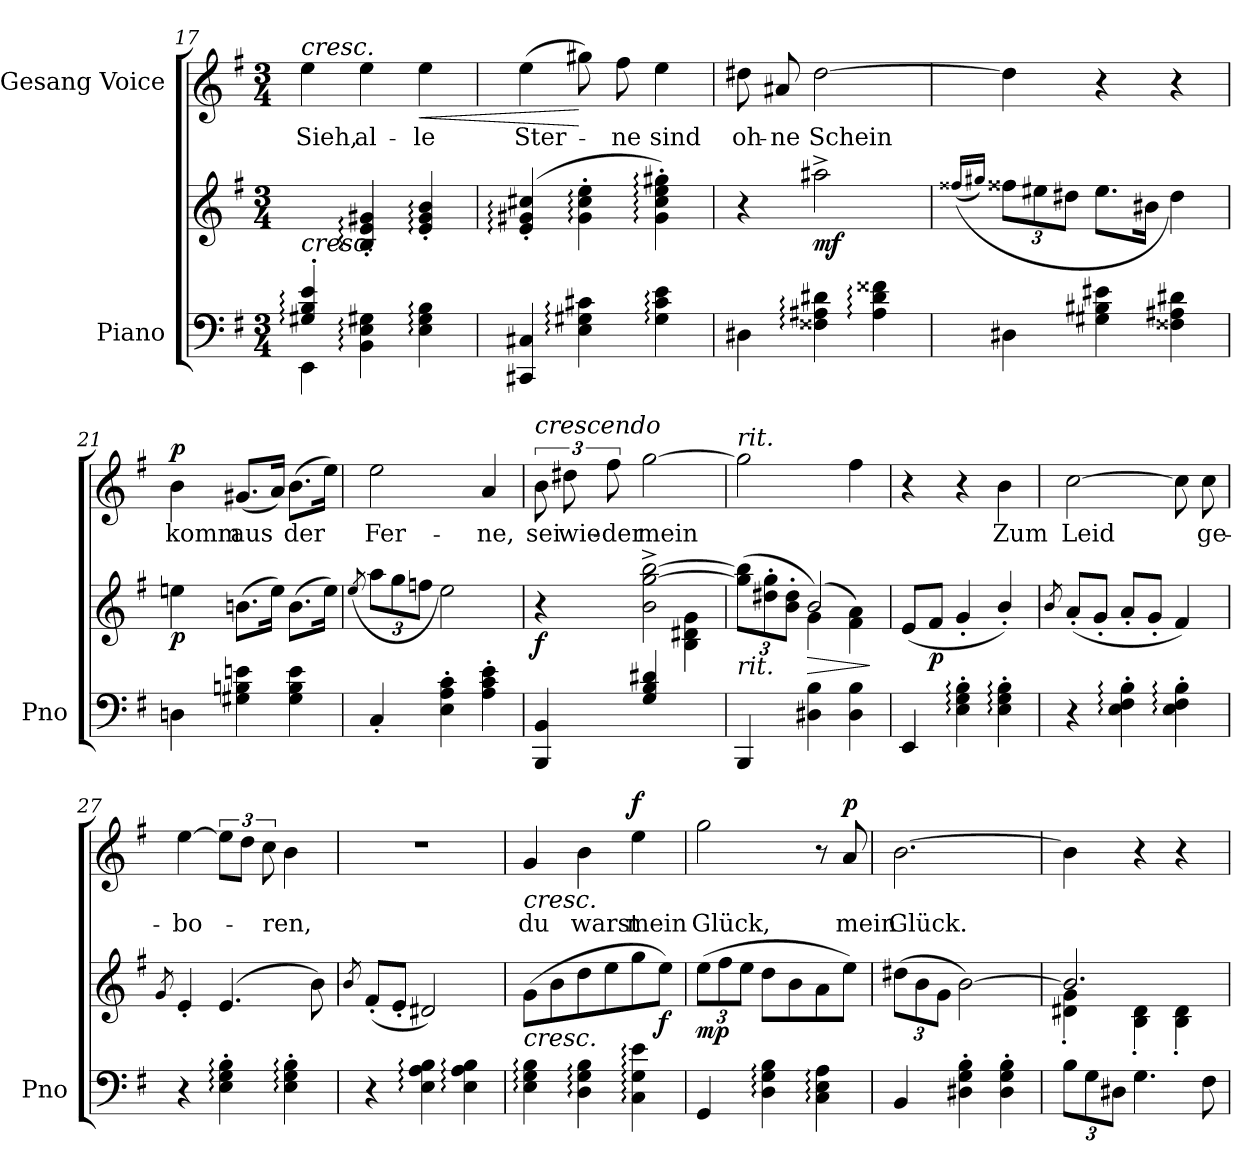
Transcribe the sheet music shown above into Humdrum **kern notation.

**kern	**kern	**dynam	**kern	**text	**dynam
*part2	*part2	*part2	*part1	*part1	*part1
*staff3	*staff2	*staff2/3	*staff1	*staff1	*staff1
*I"Piano	*	*	*I"Gesang Voice	*	*
*I'Pno	*	*	*	*	*
*clefF4	*clefG2	*	*clefG2	*	*
*k[f#]	*k[f#]	*	*k[f#]	*	*
*M3/4	*M3/4	*	*M3/4	*	*
=17	=17	=17	=17	=17	=17
*^	*	*	*	*	*
!	!	!	!	!LO:TX:a:i:t=cresc.	!	!
!	!	!LO:TX:b:i:t=cresc.	!	!	!	!
!	!	!	!	!	!LO:LY:b	!
(>4G#X/:' 4B/:' 4e/:'	4EE\	4ryy	.	4ee\	Sieh,	.
!	!	!	!	!	!LO:LY:b	!
2ryy	4BB\: 4E\: 4G#X\:	4B/:' 4e/:' 4g#X/:'	.	4ee\	al-	.
!	!	!	!	!	!LO:LY:b	!LO:HP:b
.	4E\: 4G#\: 4B\:	4e/:' 4g#/:' 4b/:')	.	4ee\	-le	<
=18	=18	=18	=18	=18	=18	=18
!	!	!	!	!	!LO:LY:b	!
*v	*v	*	*	*	*	*
4CC#X/ 4C#X/	(>4e/:' 4g#X/:' 4cc#X/:'	.	(>4ee\	Ster-	.
4E\: 4G#X\: 4c#X\:	4g#\:' 4cc#\:' 4ee\:'	.	8gg#X\)	.	[
!	!	!	!	!LO:LY:b	!
.	.	.	8ff#\	-ne	.
!	!	!	!	!LO:LY:b	!
4G#\: 4c#\: 4e\:	4g#\:' 4cc#\:' 4ee\:' 4gg#X\:')	.	4ee\	sind	.
!!LO:LB:g=z
=19	=19	=19	=19	=19	=19
!	!	!	!	!LO:LY:b	!
4D#X\	4r	.	8dd#X\	oh-	.
!	!	!	!	!LO:LY:b	!
.	.	.	8a#X/	-ne	.
!	!	!LO:DY:b	!	!LO:LY:b	!
4F##X\: 4A#X\: 4d#X\:	2aa#X^\	mf	[2dd#\	Schein	.
4A#\: 4d#\: 4f##X\:	.	.	.	.	.
=20	=20	=20	=20	=20	=20
.	(<(>16qff##X/LL	.	.	.	.
.	16qgg#X/JJ)	.	.	.	.
*	*Xbrackettup	*	*	*	*
4D#X\	12ff##\L	.	4dd#\]	.	.
.	12ee#X\	.	.	.	.
.	12dd#X\J	.	.	.	.
4G#X\ 4B#X\ 4e#X\	8.ee#\L	.	4r	.	.
.	16b#X\Jk	.	.	.	.
4F##X\ 4A#X\ 4d#X\	4dd#\)	.	4r	.	.
=21	=21	=21	=21	=21	=21
!	!	!LO:DY:b	!	!LO:LY:b	!LO:DY:a
4Dn\	4een\	p	4b\	komm	p
!	!	!	!	!LO:LY:b	!
4G#X\ 4Bn\ 4en\	(>8.bn\L	.	(<8.g#X/L	aus	.
.	16ee\Jk)	.	16a/Jk)	.	.
!	!	!	!	!LO:LY:b	!
4G#\ 4B\ 4e\	(>8.b\L	.	(>8.b\L	der	.
.	16ee\Jk)	.	16ee\Jk)	.	.
=22	=22	=22	=22	=22	=22
.	(>8qee/	.	.	.	.
!	!	!	!	!LO:LY:b	!
4C'/	12aa\L	.	2ee\	Fer-	.
.	12gg\	.	.	.	.
.	12ffn\J	.	.	.	.
4E\' 4A\' 4c\'	2ee\)	.	.	.	.
!	!	!	!	!LO:LY:b	!
4A\' 4c\' 4e\'	.	.	4a/	-ne,	.
=23	=23	=23	=23	=23	=23
*	*^	*	*	*	*
!	!	!	!	!LO:TX:a:i:t=crescendo	!	!
!	!	!	!LO:DY:b	!	!LO:LY:b	!
4BBB/ 4BB/	4r	2ryy	f	12b\	sei	.
!	!	!	!	!	!LO:LY:b	!
.	.	.	.	12dd#X\	wie-	.
!	!	!	!	!	!LO:LY:b	!
.	.	.	.	12ff#\	-der	.
!	!	!	!	!	!LO:LY:b	!
4G/ 4B/ 4d#X/	2b\^ [2gg\^ [2bb\^	.	.	[2gg\	mein	.
4ryy	.	4B\ 4d#X\ 4g\	.	.	.	.
!!LO:PB:g=z
=24	=24	=24	=24	=24	=24	=24
*	*	*	*	*MM106	*	*
!	!	!	!	!LO:TX:a:i:t=rit.	!	!
!	!LO:TX:b:i:t=rit.	!	!	!	!	!
4BBB/	(>12gg\] 12bb\]L	4ryy	.	2gg\]	.	.
.	12dd#X\' 12gg\'	.	.	.	.	.
.	12b\' 12dd#\'J	.	.	.	.	.
!	!	!	!LO:HP:b	!	!	!
4D#X\ 4B\	(>2b/)	4g\	>	.	.	.
4D#\ 4B\	.	4f#\ 4a\)	.	4ff#\	.	.
*	*v	*v	*	*	*	*
.	.	]	.	.	.
=25	=25	=25	=25	=25	=25
*	*	*	*MM116	*	*
4EE/	(<8e/L	.	4r	.	.
!	!	!LO:DY:b	!	!	!
.	8f#/J	p	.	.	.
4E\:' 4G\:' 4B\:'	4g'/	.	4r	.	.
!	!	!	!	!LO:LY:b	!
4E\:' 4G\:' 4B\:'	4b'/)	.	4b\	Zum	.
=26	=26	=26	=26	=26	=26
.	8qb/	.	.	.	.
!	!	!	!	!LO:LY:b	!
4r	(<8a'/L	.	[2cc\	Leid	.
.	8g'/J	.	.	.	.
4E\:' 4F#\:' 4B\:'	8a'/L	.	.	.	.
.	8g'/J	.	.	.	.
4E\:' 4F#\:' 4B\:'	4f#/)	.	8cc\]	.	.
!	!	!	!	!LO:LY:b	!
.	.	.	8cc\	ge-	.
=27	=27	=27	=27	=27	=27
.	8qg/	.	.	.	.
!	!	!	!	!LO:LY:b	!
4r	4e'/	.	[4ee\	-bo-	.
4E\:' 4G\:' 4B\:'	(>4.e/	.	12ee\L]	.	.
.	.	.	12dd\J	.	.
.	.	.	12cc\	.	.
!	!	!	!	!LO:LY:b	!
4E\:' 4G\:' 4B\:'	.	.	4b\	-ren,	.
.	8b\)	.	.	.	.
=28	=28	=28	=28	=28	=28
.	8qb/	.	.	.	.
4r	(<8f#'/L	.	2.r	.	.
.	8e'/J	.	.	.	.
4E\: 4A\: 4B\:	2d#X/)	.	.	.	.
4E\: 4A\: 4B\:	.	.	.	.	.
=29	=29	=29	=29	=29	=29
!	!	!LO:HP:b	!	!LO:LY:b	!LO:HP:b
4E\: 4G\: 4B\:	(>8g\L	<	4g/	du	<
.	8b\	.	.	.	.
!	!	!	!	!LO:LY:b	!
4D\: 4G\: 4B\:	8dd\	.	4b\	warst	.
.	8ee\	.	.	.	.
!	!	!	!	!LO:LY:b	!LO:DY:b
4C\: 4G\: 4e\:	8gg\	.	4ee\	mein	f
!	!	!LO:DY:b	!	!	!
.	8ee\J)	f	.	.	.
.	.	[	.	.	[
!!LO:LB:g=z
=30	=30	=30	=30	=30	=30
!	!	!LO:DY:b	!	!LO:LY:b	!
4GG/	(>12ee\L	mp	2gg\	Glück,	.
.	12ff#\	.	.	.	.
.	12ee\J	.	.	.	.
4D\: 4G\: 4B\:	8dd\L	.	.	.	.
.	8b\	.	.	.	.
4C\: 4E\: 4A\:	8a\	.	8r	.	.
!	!	!	!	!LO:LY:b	!LO:DY:a
.	8ee\J)	.	8a/	mein	p
=31	=31	=31	=31	=31	=31
!	!	!	!	!LO:LY:b	!
4BB/	(>12dd#X\L	.	[2.b\	Glück.	.
.	12b\	.	.	.	.
.	12g\J	.	.	.	.
4D#X\' 4G\' 4B\'	[2b\)	.	.	.	.
4D#\' 4G\' 4B\'	.	.	.	.	.
=32	=32	=32	=32	=32	=32
*Xbrackettup	*	*	*	*	*
*	*^	*	*	*	*
12B\L	2.b/]	4d#X\' 4g\'	.	4b\]	.	.
12G\	.	.	.	.	.	.
12D#X\J	.	.	.	.	.	.
4.G\	.	4B\' 4d#\'	.	4r	.	.
.	.	4B\' 4d#\'	.	4r	.	.
8F#\	.	.	.	.	.	.
*	*v	*v	*	*	*	*
=	=	=	=	=	=
*-	*-	*-	*-	*-	*-
